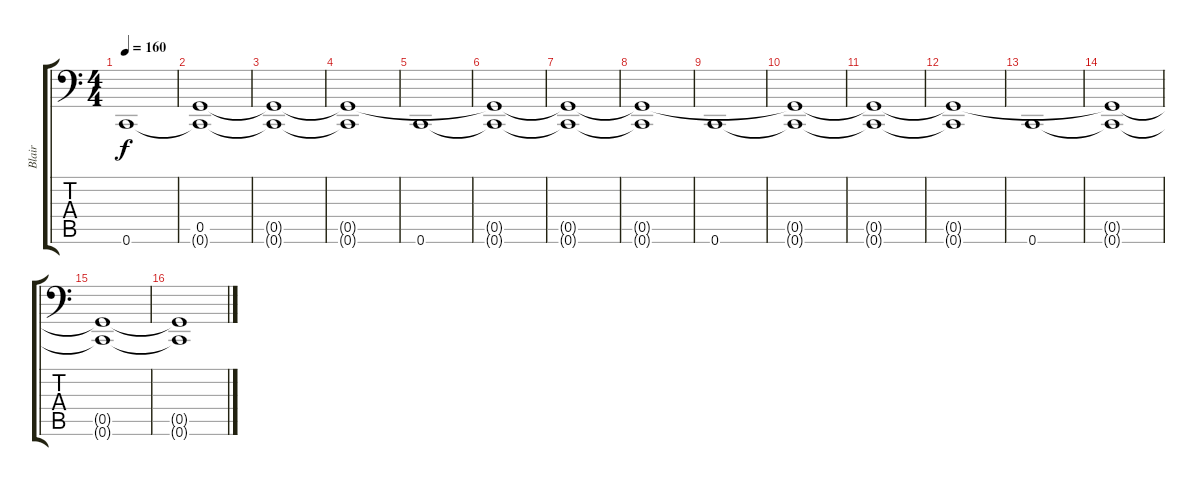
\track ("Blair" "Blair") {instrument electricbasspick}
\staff {score tabs}
\tuning (D3 A2 F2 C2 G1 C1) {hide}
\ts (4 4)
\tempo 160
\clef f4
\ks c
0.6.1{dy f} |
(0.5{t} 0.6{t}).1 |
(0.5{t} 0.6{t}).1 |
(0.5{t} 0.6{t}).1 |
0.6.1 |
(0.5{t} 0.6{t}).1 |
(0.5{t} 0.6{t}).1 |
(0.5{t} 0.6{t}).1 |
0.6.1 |
(0.5{t} 0.6{t}).1 |
(0.5{t} 0.6{t}).1 |
(0.5{t} 0.6{t}).1 |
0.6.1 |
(0.5{t} 0.6{t}).1 |
(0.5{t} 0.6{t}).1 |
(0.5{t} 0.6{t}).1
